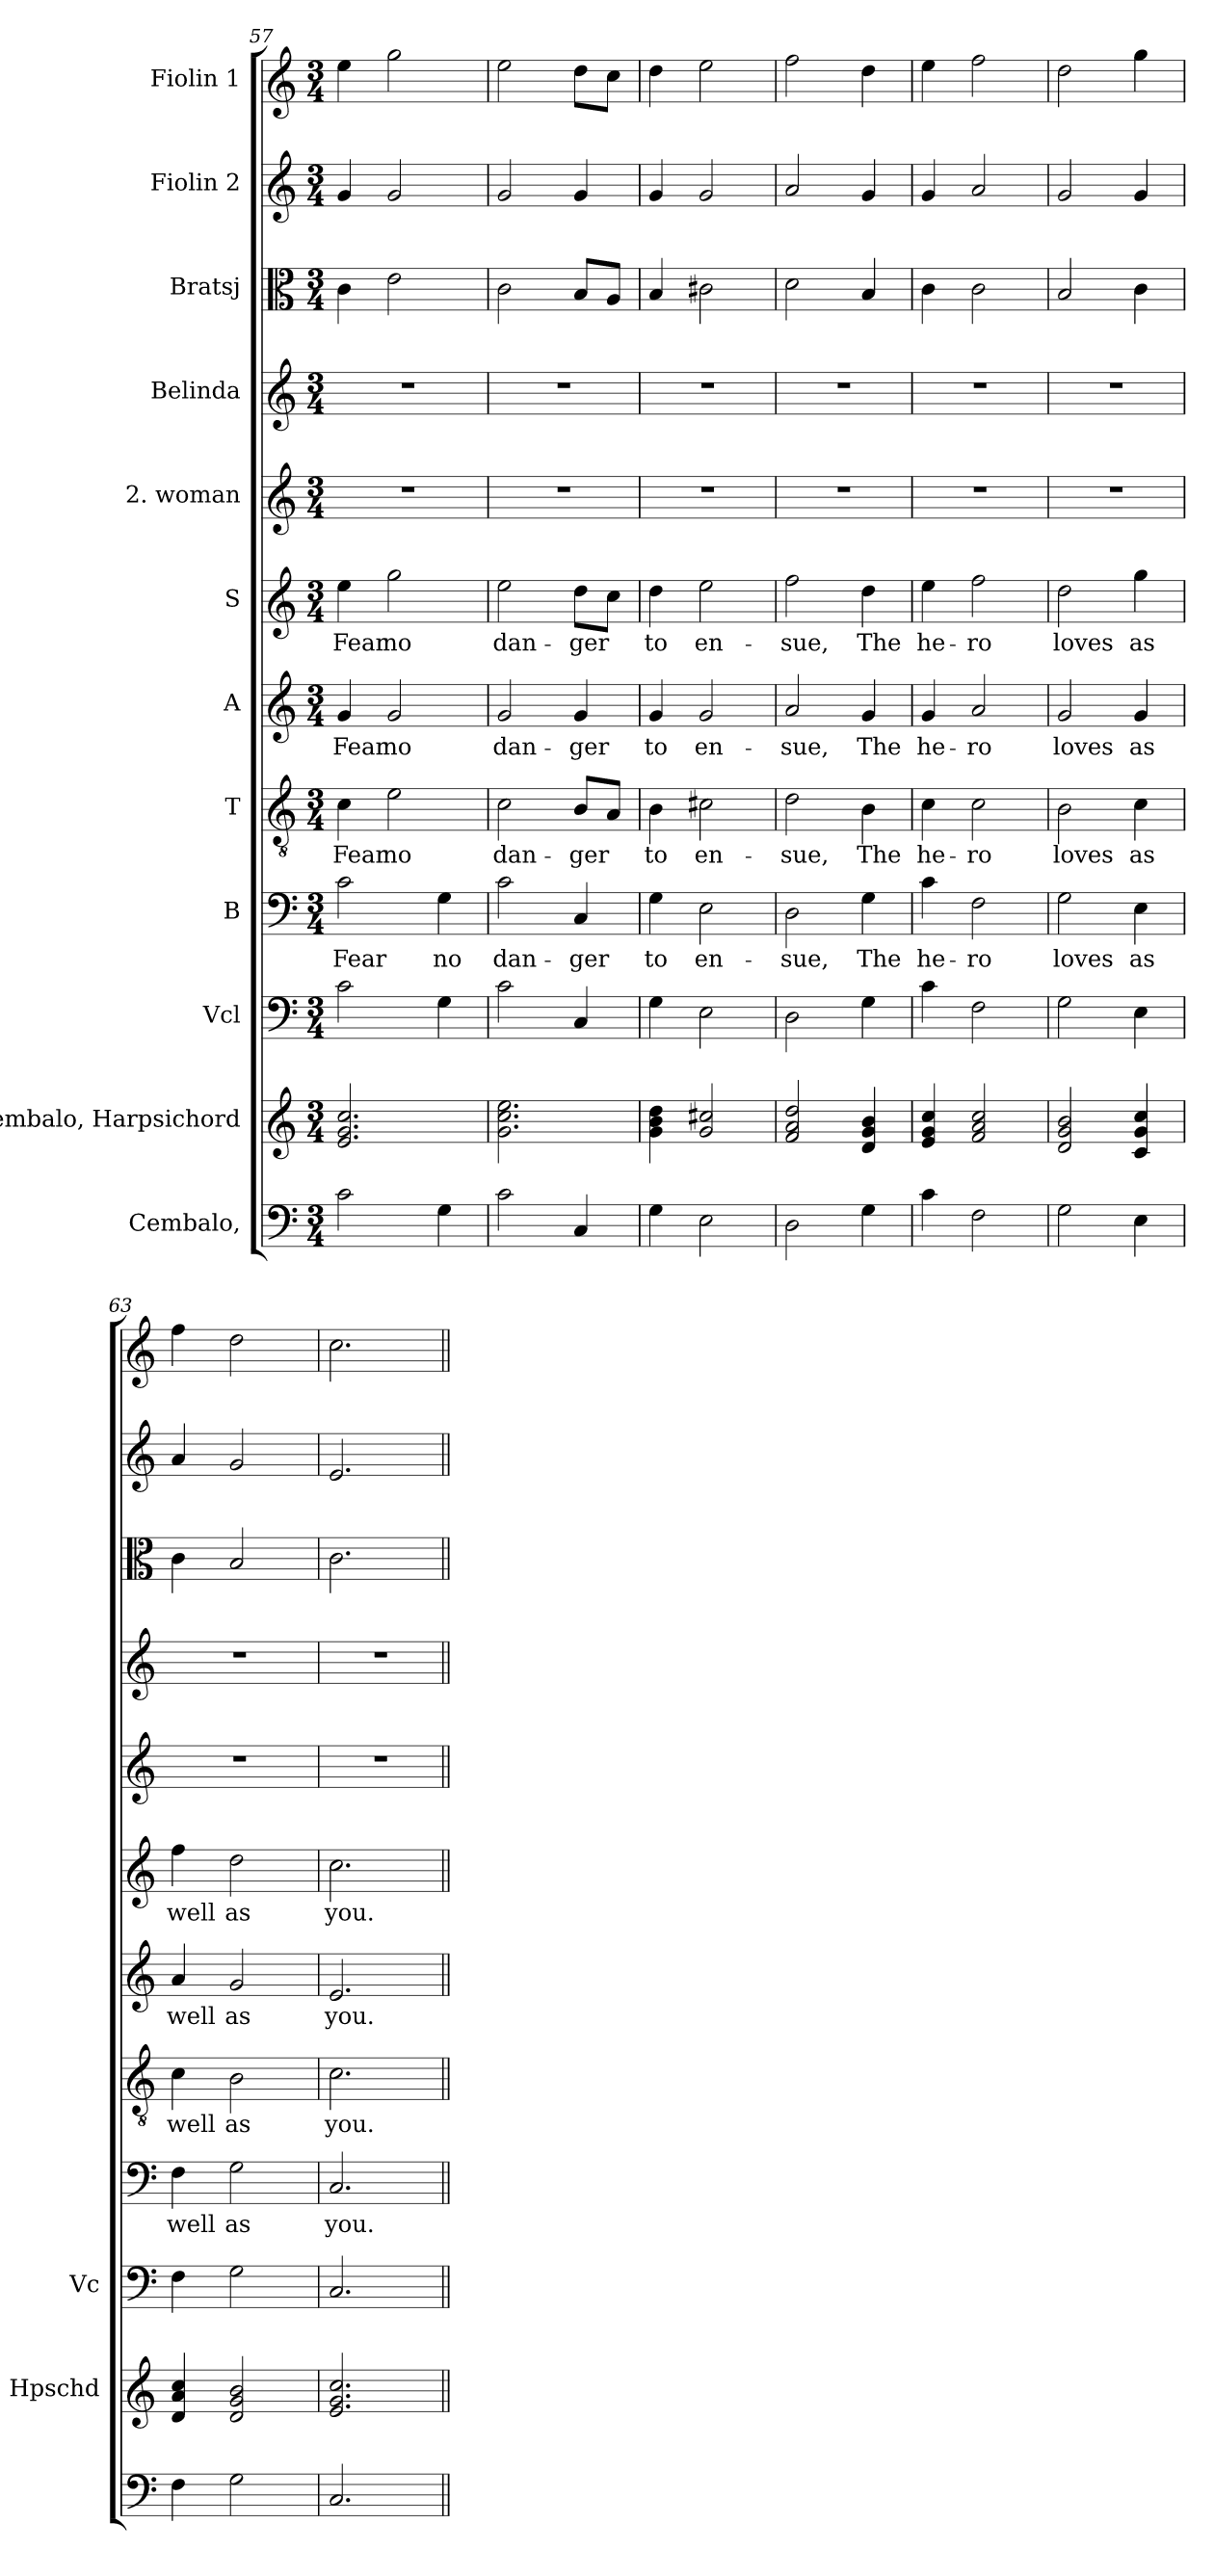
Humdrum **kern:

**kern	**kern	**kern	**kern	**text	**kern	**text	**kern	**text	**kern	**text	**kern	**kern	**kern	**kern	**kern
*part12	*part11	*part10	*part9	*part9	*part8	*part8	*part7	*part7	*part6	*part6	*part5	*part4	*part3	*part2	*part1
*staff12	*staff11	*staff10	*staff9	*staff9	*staff8	*staff8	*staff7	*staff7	*staff6	*staff6	*staff5	*staff4	*staff3	*staff2	*staff1
*I"Cembalo,	*I"Cembalo, Harpsichord	*I"Vcl	*I"B	*	*I"T	*	*I"A	*	*I"S	*	*I"2. woman	*I"Belinda	*I"Bratsj	*I"Fiolin 2	*I"Fiolin 1
*	*I'Hpschd	*I'Vc	*	*	*	*	*	*	*	*	*	*	*	*	*
*clefF4	*clefG2	*clefF4	*clefF4	*	*clefGv2	*	*clefG2	*	*clefG2	*	*clefG2	*clefG2	*clefC3	*clefG2	*clefG2
*k[]	*k[]	*k[]	*k[]	*	*k[]	*	*k[]	*	*k[]	*	*k[]	*k[]	*k[]	*k[]	*k[]
*M3/4	*M3/4	*M3/4	*M3/4	*	*M3/4	*	*M3/4	*	*M3/4	*	*M3/4	*M3/4	*M3/4	*M3/4	*M3/4
=57	=57	=57	=57	=57	=57	=57	=57	=57	=57	=57	=57	=57	=57	=57	=57
!	!	!	!	!LO:LY:b	!	!LO:LY:b	!	!LO:LY:b	!	!LO:LY:b	!	!	!	!	!
2c\	2.e/ 2.g/ 2.cc/	2c\	2c\	Fear	4c\	Fear	4g/	Fear	4ee\	Fear	2.r	2.r	4c\	4g/	4ee\
!	!	!	!	!	!	!LO:LY:b	!	!LO:LY:b	!	!LO:LY:b	!	!	!	!	!
.	.	.	.	.	2e\	no	2g/	no	2gg\	no	.	.	2e\	2g/	2gg\
!	!	!	!	!LO:LY:b	!	!	!	!	!	!	!	!	!	!	!
4G\	.	4G\	4G\	no	.	.	.	.	.	.	.	.	.	.	.
=58	=58	=58	=58	=58	=58	=58	=58	=58	=58	=58	=58	=58	=58	=58	=58
!	!	!	!	!LO:LY:b	!	!LO:LY:b	!	!LO:LY:b	!	!LO:LY:b	!	!	!	!	!
2c\	2.g\ 2.cc\ 2.ee\	2c\	2c\	dan-	2c\	dan-	2g/	dan-	2ee\	dan-	2.r	2.r	2c\	2g/	2ee\
!	!	!	!	!LO:LY:b	!	!LO:LY:b	!	!LO:LY:b	!	!LO:LY:b	!	!	!	!	!
4C/	.	4C/	4C/	-ger	8B/L	-ger	4g/	-ger	8dd\L	-ger	.	.	8B/L	4g/	8dd\L
.	.	.	.	.	8A/J	.	.	.	8cc\J	.	.	.	8A/J	.	8cc\J
=59	=59	=59	=59	=59	=59	=59	=59	=59	=59	=59	=59	=59	=59	=59	=59
!	!	!	!	!LO:LY:b	!	!LO:LY:b	!	!LO:LY:b	!	!LO:LY:b	!	!	!	!	!
4G\	4g\ 4b\ 4dd\	4G\	4G\	to	4B\	to	4g/	to	4dd\	to	2.r	2.r	4B/	4g/	4dd\
!	!	!	!	!LO:LY:b	!	!LO:LY:b	!	!LO:LY:b	!	!LO:LY:b	!	!	!	!	!
2E\	2g/ 2cc#X/	2E\	2E\	en-	2c#X\	en-	2g/	en-	2ee\	en-	.	.	2c#X\	2g/	2ee\
!!LO:PB:g=z
=60	=60	=60	=60	=60	=60	=60	=60	=60	=60	=60	=60	=60	=60	=60	=60
!	!	!	!	!LO:LY:b	!	!LO:LY:b	!	!LO:LY:b	!	!LO:LY:b	!	!	!	!	!
2D\	2f/ 2a/ 2dd/	2D\	2D\	-sue,	2d\	-sue,	2a/	-sue,	2ff\	-sue,	2.r	2.r	2d\	2a/	2ff\
!	!	!	!	!LO:LY:b	!	!LO:LY:b	!	!LO:LY:b	!	!LO:LY:b	!	!	!	!	!
4G\	4d/ 4g/ 4b/	4G\	4G\	The	4B\	The	4g/	The	4dd\	The	.	.	4B/	4g/	4dd\
=61	=61	=61	=61	=61	=61	=61	=61	=61	=61	=61	=61	=61	=61	=61	=61
!	!	!	!	!LO:LY:b	!	!LO:LY:b	!	!LO:LY:b	!	!LO:LY:b	!	!	!	!	!
4c\	4e/ 4g/ 4cc/	4c\	4c\	he-	4c\	he-	4g/	he-	4ee\	he-	2.r	2.r	4c\	4g/	4ee\
!	!	!	!	!LO:LY:b	!	!LO:LY:b	!	!LO:LY:b	!	!LO:LY:b	!	!	!	!	!
2F\	2f/ 2a/ 2cc/	2F\	2F\	-ro	2c\	-ro	2a/	-ro	2ff\	-ro	.	.	2c\	2a/	2ff\
=62	=62	=62	=62	=62	=62	=62	=62	=62	=62	=62	=62	=62	=62	=62	=62
!	!	!	!	!LO:LY:b	!	!LO:LY:b	!	!LO:LY:b	!	!LO:LY:b	!	!	!	!	!
2G\	2d/ 2g/ 2b/	2G\	2G\	loves	2B\	loves	2g/	loves	2dd\	loves	2.r	2.r	2B/	2g/	2dd\
!	!	!	!	!LO:LY:b	!	!LO:LY:b	!	!LO:LY:b	!	!LO:LY:b	!	!	!	!	!
4E\	4c/ 4g/ 4cc/	4E\	4E\	as	4c\	as	4g/	as	4gg\	as	.	.	4c\	4g/	4gg\
=63	=63	=63	=63	=63	=63	=63	=63	=63	=63	=63	=63	=63	=63	=63	=63
!	!	!	!	!LO:LY:b	!	!LO:LY:b	!	!LO:LY:b	!	!LO:LY:b	!	!	!	!	!
4F\	4d/ 4a/ 4cc/	4F\	4F\	well	4c\	well	4a/	well	4ff\	well	2.r	2.r	4c\	4a/	4ff\
!	!	!	!	!LO:LY:b	!	!LO:LY:b	!	!LO:LY:b	!	!LO:LY:b	!	!	!	!	!
2G\	2d/ 2g/ 2b/	2G\	2G\	as	2B\	as	2g/	as	2dd\	as	.	.	2B/	2g/	2dd\
=64	=64	=64	=64	=64	=64	=64	=64	=64	=64	=64	=64	=64	=64	=64	=64
!	!	!	!	!LO:LY:b	!	!LO:LY:b	!	!LO:LY:b	!	!LO:LY:b	!	!	!	!	!
2.C/	2.e/ 2.g/ 2.cc/	2.C/	2.C/	you.	2.c\	you.	2.e/	you.	2.cc\	you.	2.r	2.r	2.c\	2.e/	2.cc\
=||	=||	=||	=||	=||	=||	=||	=||	=||	=||	=||	=||	=||	=||	=||	=||
*-	*-	*-	*-	*-	*-	*-	*-	*-	*-	*-	*-	*-	*-	*-	*-
